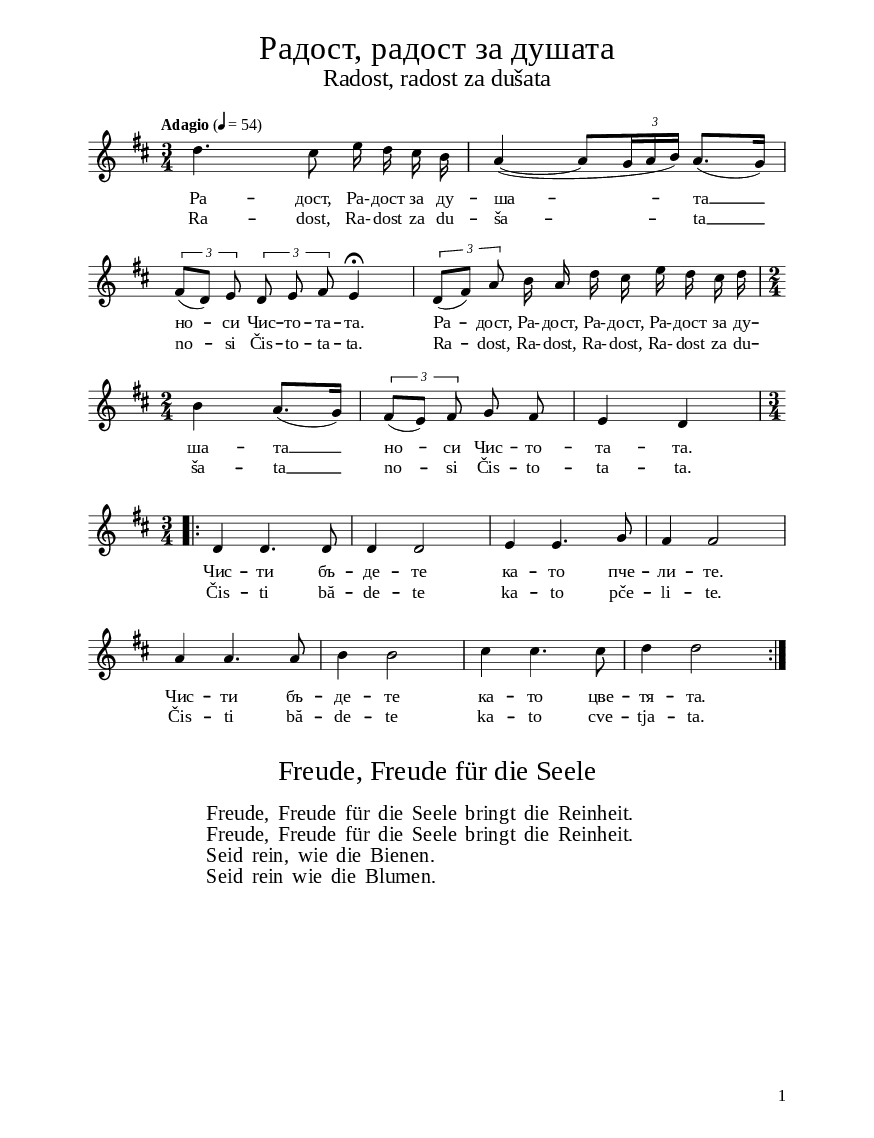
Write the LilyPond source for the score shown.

\version "2.24.2"

% include paper part and global functions
\include "include/globals.ily"

\bookpart {
  \label #'ref155_1
  \tocItem \markup "Радост, радост за душата – Radost, radost za dušata"
  \include "include/bookpart-paper.ily"
  \score {
    \include "include/score-layout.ily"

    \new Voice \absolute {
      \clef treble
      \key d \major
      \time 3/4
      \tempoFunc "Adagio" 4 "54"
      \autoBeamOff
      d''4.  cis''8  e''16  d''16
      cis''16  b'16 | % 2
      a'4 ( ~  a'8 [ \once \omit TupletBracket
      \times 2/3  {
        g'16  a'16  b'16 ) ]
      }
      a'8. ( [  g'16 ) ] \break | % 3

      \times 2/3  {
        fis'8 ( [  d'8 ) ] e'8
      }

      \times 2/3  {
        d'8   e'8  fis'8
      }
      e'4 ^\fermata \noBreak | % 4

      \times 2/3  {
        d'8 ([  fis'8 ]) a'8
      }
      b'16  a'16  d''16  cis''16
      e''16  d''16  cis''16  d''16
      \break | % 5
      \time 2/4
      b'4  a'8. [(  g'16 )]
      \times 2/3  {
        fis'8 ( [  e'8 ) ] fis'8
      }
      % 6
      g'8  fis'8  e'4  d'4 \time 3/4 \break \repeat
      volta 2 {
        | % 7
        d'4  d'4.  d'8 | % 8
        d'4  d'2 | % 9
        e'4  e'4.  g'8 |
        fis'4  fis'2 \break | % 11
        a'4  a'4.  a'8 | % 12
        b'4  b'2 | % 13
        cis''4  cis''4.  cis''8 | % 14
        d''4  d''2
      }

    }

    \addlyrics {
      Ра -- дост, "Ра-" -- дост за ду -- ша
      --  та __  но -- си
      Чис -- то -- та -- та. Ра -- дост,
      "Ра-" -- дост, "Ра-" -- дост, "Ра-" -- дост
      за ду -- ша -- та __  но -- си
      Чис -- то -- та -- та. Чис -- ти бъ --
      де -- те ка -- то пче -- ли -- те.
      Чис -- ти бъ -- де -- те ка -- то
      цве -- тя -- та.
    }

    \addlyrics {
      Ra -- dost, "Ra-" -- dost za du -- ša
      --  ta __  no -- si
      Čis -- to -- ta -- ta. Ra -- dost,
      "Ra-" -- dost, "Ra-" -- dost, "Ra-" -- dost
      za du -- ša -- ta __  no -- si
      Čis -- to -- ta -- ta. Čis -- ti bă --
      de -- te ka -- to pče -- li -- te.
      Čis -- ti bă -- de -- te ka -- to
      cve -- tja -- ta.
    }
    \header {
      title = \titleFunc "Радост, радост за душата" "Radost, radost za dušata"
    }

    \midi{}

  } % score



  % include foreign translation(s) of the song
  \version "2.24.2"

\markup \fill-line { \fontsize #deTitleFontSize "Freude, Freude für die Seele" }
\markup \null
\markup \null
\markup \fontsize #deCoupletFontSize {
    \hspace #10
    \override #`(baseline-skip . ,deCoupletBaselineSkip)
    \column {

\line { " "Freude, Freude für die Seele bringt die Reinheit. }

\line { " "Freude, Freude für die Seele bringt die Reinheit. }

\line { " "Seid rein, wie die Bienen.}

\line { " "Seid rein wie die Blumen.}

  }
}


} % bookpart
